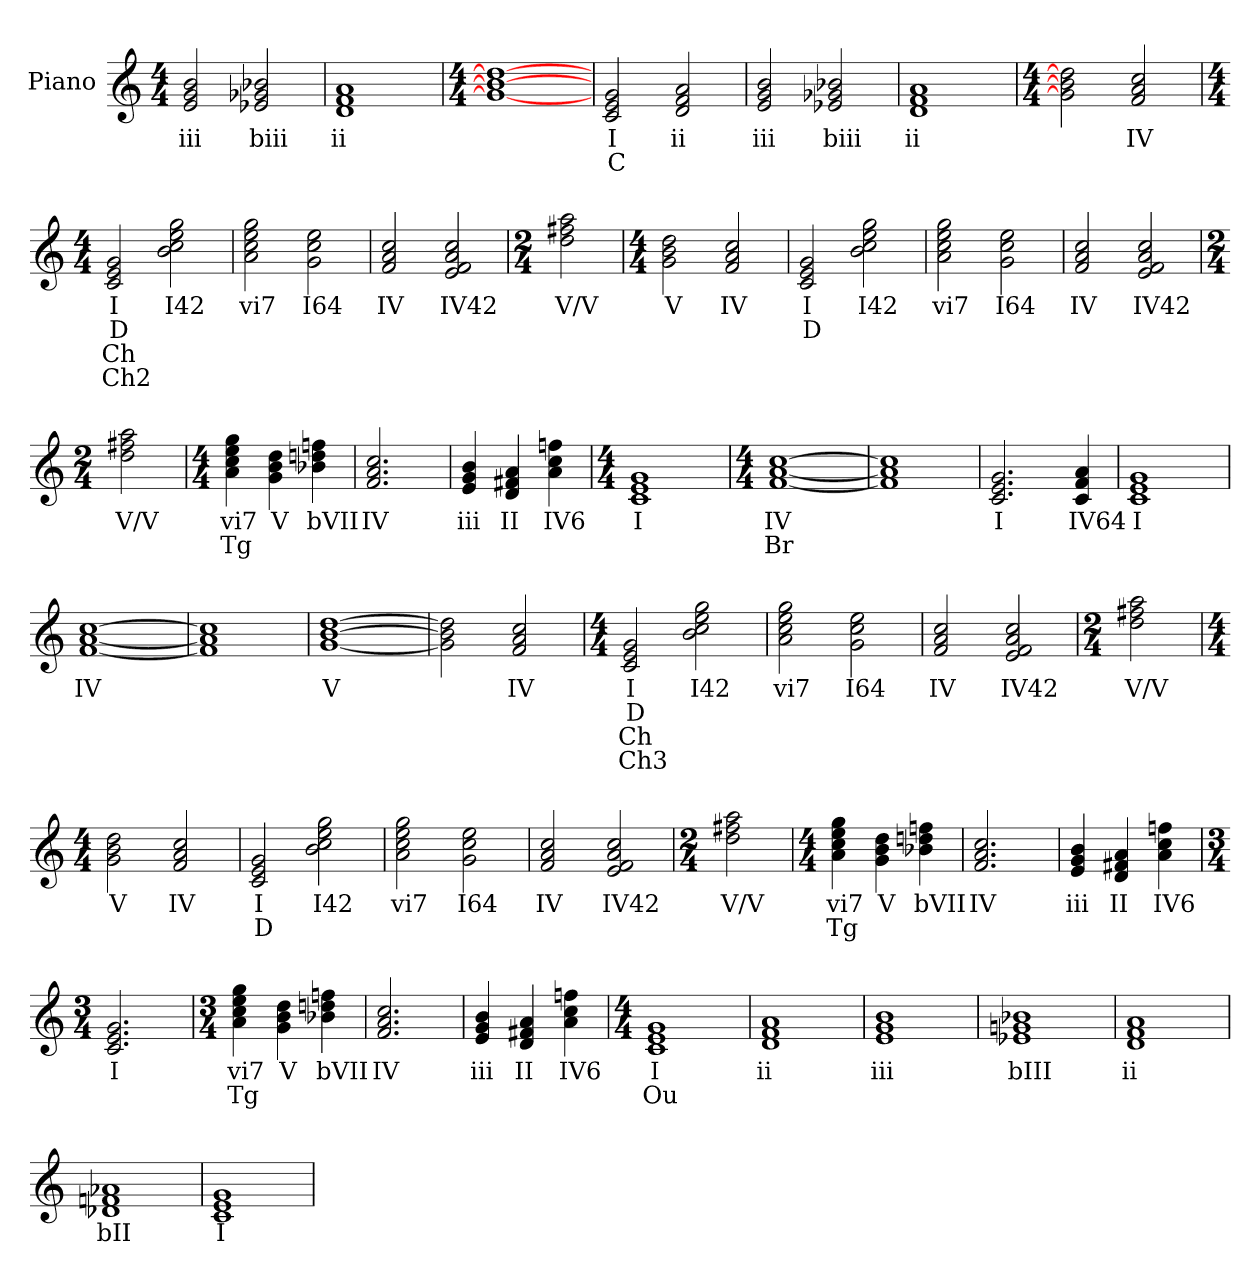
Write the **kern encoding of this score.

**kern	**text	**text	**text	**text
*part1	*part1	*part1	*part1	*part1
*staff1	*staff1	*staff1	*staff1	*staff1
*I"Piano	*	*	*	*
*I'Pno	*	*	*	*
*k[]	*	*	*	*
*C:	*	*	*	*
*M4/4	*	*	*	*
=	=	=	=	=
2e 2g 2b	iii	.	.	.
2e-X 2g-X 2b-X	biii	.	.	.
=	=	=	=	=
*k[]	*	*	*	*
*C:	*	*	*	*
1d 1f 1a	ii	.	.	.
=	=	=	=	=
*k[]	*	*	*	*
*C:	*	*	*	*
*M4/4	*	*	*	*
1g_ 1b_ 1dd_	.	.	.	.
=	=	=	=	=
*k[]	*	*	*	*
*C:	*	*	*	*
2c 2e 2g	I	C	.	.
2d 2f 2a	ii	.	.	.
=	=	=	=	=
*k[]	*	*	*	*
*C:	*	*	*	*
2e 2g 2b	iii	.	.	.
2e-X 2g-X 2b-X	biii	.	.	.
=	=	=	=	=
*k[]	*	*	*	*
*C:	*	*	*	*
1d 1f 1a	ii	.	.	.
=	=	=	=	=
*k[]	*	*	*	*
*C:	*	*	*	*
*M4/4	*	*	*	*
2g] 2b] 2dd]	.	.	.	.
2f 2a 2cc	IV	.	.	.
=	=	=	=	=
*k[]	*	*	*	*
*C:	*	*	*	*
*M4/4	*	*	*	*
2c 2e 2g	I	D	Ch	Ch2
2b 2cc 2ee 2gg	I42	.	.	.
=	=	=	=	=
*k[]	*	*	*	*
*C:	*	*	*	*
2a 2cc 2ee 2gg	vi7	.	.	.
2g 2cc 2ee	I64	.	.	.
=	=	=	=	=
*k[]	*	*	*	*
*C:	*	*	*	*
2f 2a 2cc	IV	.	.	.
2e 2f 2a 2cc	IV42	.	.	.
=	=	=	=	=
*k[]	*	*	*	*
*C:	*	*	*	*
*M2/4	*	*	*	*
2dd 2ff#X 2aa	V/V	.	.	.
=	=	=	=	=
*k[]	*	*	*	*
*C:	*	*	*	*
*M4/4	*	*	*	*
2g 2b 2dd	V	.	.	.
2f 2a 2cc	IV	.	.	.
=	=	=	=	=
*k[]	*	*	*	*
*C:	*	*	*	*
2c 2e 2g	I	D	.	.
2b 2cc 2ee 2gg	I42	.	.	.
=	=	=	=	=
*k[]	*	*	*	*
*C:	*	*	*	*
2a 2cc 2ee 2gg	vi7	.	.	.
2g 2cc 2ee	I64	.	.	.
=	=	=	=	=
*k[]	*	*	*	*
*C:	*	*	*	*
2f 2a 2cc	IV	.	.	.
2e 2f 2a 2cc	IV42	.	.	.
=	=	=	=	=
*k[]	*	*	*	*
*C:	*	*	*	*
*M2/4	*	*	*	*
2dd 2ff#X 2aa	V/V	.	.	.
=	=	=	=	=
*k[]	*	*	*	*
*C:	*	*	*	*
*M4/4	*	*	*	*
4a 4cc 4ee 4gg	vi7	Tg	.	.
4g 4b 4dd	V	.	.	.
4b-X 4ddn 4ffn	bVII	.	.	.
=	=	=	=	=
*k[]	*	*	*	*
*C:	*	*	*	*
2.f 2.a 2.cc	IV	.	.	.
=	=	=	=	=
*k[]	*	*	*	*
*C:	*	*	*	*
4e 4g 4b	iii	.	.	.
4d 4f#X 4a	II	.	.	.
4a 4cc 4ffn	IV6	.	.	.
=	=	=	=	=
*k[]	*	*	*	*
*C:	*	*	*	*
*M4/4	*	*	*	*
1c 1e 1g	I	.	.	.
=	=	=	=	=
*k[]	*	*	*	*
*C:	*	*	*	*
*M4/4	*	*	*	*
[1f [1a [1cc	IV	Br	.	.
=	=	=	=	=
*k[]	*	*	*	*
*C:	*	*	*	*
1f] 1a] 1cc]	.	.	.	.
=	=	=	=	=
*k[]	*	*	*	*
*C:	*	*	*	*
2.c 2.e 2.g	I	.	.	.
4c 4f 4a	IV64	.	.	.
=	=	=	=	=
*k[]	*	*	*	*
*C:	*	*	*	*
1c 1e 1g	I	.	.	.
=	=	=	=	=
*k[]	*	*	*	*
*C:	*	*	*	*
[1f [1a [1cc	IV	.	.	.
=	=	=	=	=
*k[]	*	*	*	*
*C:	*	*	*	*
1f] 1a] 1cc]	.	.	.	.
=	=	=	=	=
*k[]	*	*	*	*
*C:	*	*	*	*
[1g [1b [1dd	V	.	.	.
=	=	=	=	=
*k[]	*	*	*	*
*C:	*	*	*	*
2g] 2b] 2dd]	.	.	.	.
2f 2a 2cc	IV	.	.	.
=	=	=	=	=
*k[]	*	*	*	*
*C:	*	*	*	*
*M4/4	*	*	*	*
2c 2e 2g	I	D	Ch	Ch3
2b 2cc 2ee 2gg	I42	.	.	.
=	=	=	=	=
*k[]	*	*	*	*
*C:	*	*	*	*
2a 2cc 2ee 2gg	vi7	.	.	.
2g 2cc 2ee	I64	.	.	.
=	=	=	=	=
*k[]	*	*	*	*
*C:	*	*	*	*
2f 2a 2cc	IV	.	.	.
2e 2f 2a 2cc	IV42	.	.	.
=	=	=	=	=
*k[]	*	*	*	*
*C:	*	*	*	*
*M2/4	*	*	*	*
2dd 2ff#X 2aa	V/V	.	.	.
=	=	=	=	=
*k[]	*	*	*	*
*C:	*	*	*	*
*M4/4	*	*	*	*
2g 2b 2dd	V	.	.	.
2f 2a 2cc	IV	.	.	.
=	=	=	=	=
*k[]	*	*	*	*
*C:	*	*	*	*
2c 2e 2g	I	D	.	.
2b 2cc 2ee 2gg	I42	.	.	.
=	=	=	=	=
*k[]	*	*	*	*
*C:	*	*	*	*
2a 2cc 2ee 2gg	vi7	.	.	.
2g 2cc 2ee	I64	.	.	.
=	=	=	=	=
*k[]	*	*	*	*
*C:	*	*	*	*
2f 2a 2cc	IV	.	.	.
2e 2f 2a 2cc	IV42	.	.	.
=	=	=	=	=
*k[]	*	*	*	*
*C:	*	*	*	*
*M2/4	*	*	*	*
2dd 2ff#X 2aa	V/V	.	.	.
=	=	=	=	=
*k[]	*	*	*	*
*C:	*	*	*	*
*M4/4	*	*	*	*
4a 4cc 4ee 4gg	vi7	Tg	.	.
4g 4b 4dd	V	.	.	.
4b-X 4ddn 4ffn	bVII	.	.	.
=	=	=	=	=
*k[]	*	*	*	*
*C:	*	*	*	*
2.f 2.a 2.cc	IV	.	.	.
=	=	=	=	=
*k[]	*	*	*	*
*C:	*	*	*	*
4e 4g 4b	iii	.	.	.
4d 4f#X 4a	II	.	.	.
4a 4cc 4ffn	IV6	.	.	.
=	=	=	=	=
*k[]	*	*	*	*
*C:	*	*	*	*
*M3/4	*	*	*	*
2.c 2.e 2.g	I	.	.	.
=	=	=	=	=
*k[]	*	*	*	*
*C:	*	*	*	*
*M3/4	*	*	*	*
4a 4cc 4ee 4gg	vi7	Tg	.	.
4g 4b 4dd	V	.	.	.
4b-X 4ddn 4ffn	bVII	.	.	.
=	=	=	=	=
*k[]	*	*	*	*
*C:	*	*	*	*
2.f 2.a 2.cc	IV	.	.	.
=	=	=	=	=
*k[]	*	*	*	*
*C:	*	*	*	*
4e 4g 4b	iii	.	.	.
4d 4f#X 4a	II	.	.	.
4a 4cc 4ffn	IV6	.	.	.
=	=	=	=	=
*k[]	*	*	*	*
*C:	*	*	*	*
*M4/4	*	*	*	*
1c 1e 1g	I	Ou	.	.
=	=	=	=	=
*k[]	*	*	*	*
*C:	*	*	*	*
1d 1f 1a	ii	.	.	.
=	=	=	=	=
*k[]	*	*	*	*
*C:	*	*	*	*
1e 1g 1b	iii	.	.	.
=	=	=	=	=
*k[]	*	*	*	*
*C:	*	*	*	*
1e-X 1gn 1b-X	bIII	.	.	.
=	=	=	=	=
*k[]	*	*	*	*
*C:	*	*	*	*
1d 1f 1a	ii	.	.	.
=	=	=	=	=
*k[]	*	*	*	*
*C:	*	*	*	*
1d-X 1fn 1a-X	bII	.	.	.
=	=	=	=	=
*k[]	*	*	*	*
*C:	*	*	*	*
1c 1e 1g	I	.	.	.
=	=	=	=	=
*-	*-	*-	*-	*-
